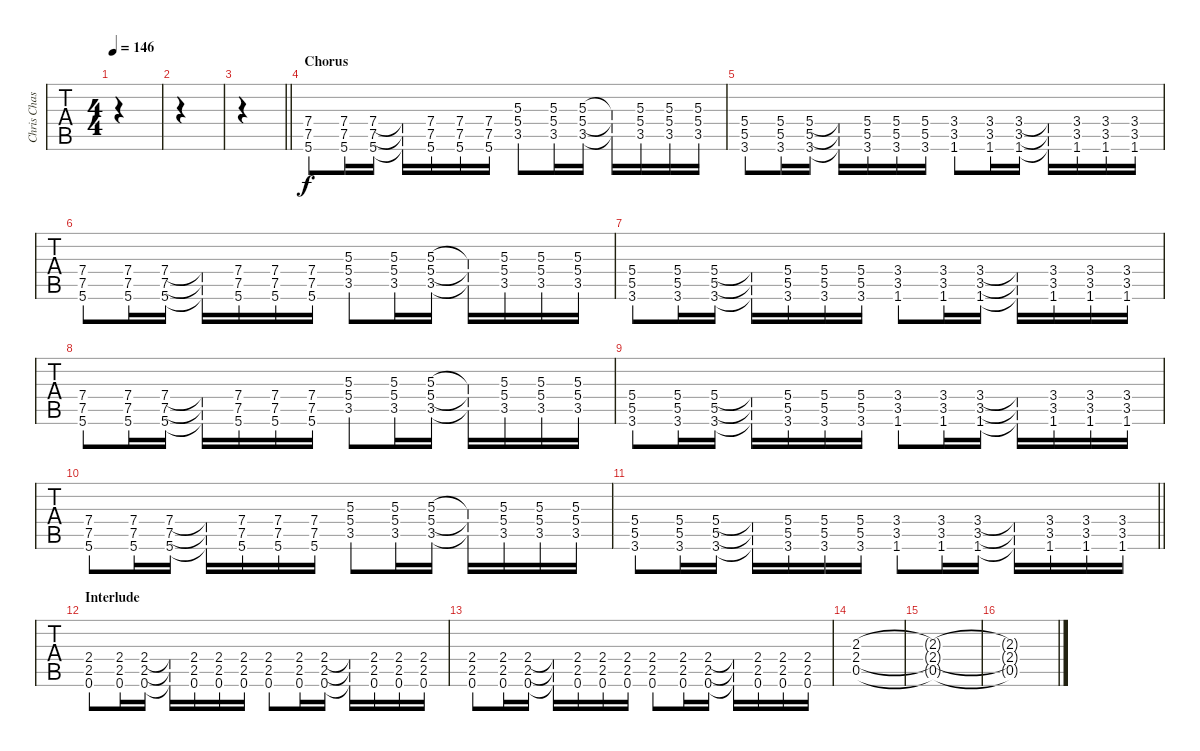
\track ("Chris Chasse - Guitar One" "Chris Chas") {instrument distortionguitar}
\staff {tabs}
\tuning (Eb4 Bb3 Gb3 Db3 Ab2 Eb2) {hide}
\ts (4 4)
\tempo 146
\clef g2
\ks c
|
|
\barLineRight lightlight
|
\section ("" "Chorus")
(7.4 7.5 5.6).8{dy f} (7.4 7.5 5.6).16 (7.4 7.5 5.6).16 (7.4{t} 7.5{t} 5.6{t}).16 (7.4 7.5 5.6).16 (7.4 7.5 5.6).16 (7.4 7.5 5.6).16 (5.3 5.4 3.5).8 (5.3 5.4 3.5).16 (5.3 5.4 3.5).16 (5.3{t} 5.4{t} 3.5{t}).16 (5.3 5.4 3.5).16 (5.3 5.4 3.5).16 (5.3 5.4 3.5).16 |
(5.4 5.5 3.6).8 (5.4 5.5 3.6).16 (5.4 5.5 3.6).16 (5.4{t} 5.5{t} 3.6{t}).16 (5.4 5.5 3.6).16 (5.4 5.5 3.6).16 (5.4 5.5 3.6).16 (3.4 3.5 1.6).8 (3.4 3.5 1.6).16 (3.4 3.5 1.6).16 (3.4{t} 3.5{t} 1.6{t}).16 (3.4 3.5 1.6).16 (3.4 3.5 1.6).16 (3.4 3.5 1.6).16 |
(7.4 7.5 5.6).8 (7.4 7.5 5.6).16 (7.4 7.5 5.6).16 (7.4{t} 7.5{t} 5.6{t}).16 (7.4 7.5 5.6).16 (7.4 7.5 5.6).16 (7.4 7.5 5.6).16 (5.3 5.4 3.5).8 (5.3 5.4 3.5).16 (5.3 5.4 3.5).16 (5.3{t} 5.4{t} 3.5{t}).16 (5.3 5.4 3.5).16 (5.3 5.4 3.5).16 (5.3 5.4 3.5).16 |
(5.4 5.5 3.6).8 (5.4 5.5 3.6).16 (5.4 5.5 3.6).16 (5.4{t} 5.5{t} 3.6{t}).16 (5.4 5.5 3.6).16 (5.4 5.5 3.6).16 (5.4 5.5 3.6).16 (3.4 3.5 1.6).8 (3.4 3.5 1.6).16 (3.4 3.5 1.6).16 (3.4{t} 3.5{t} 1.6{t}).16 (3.4 3.5 1.6).16 (3.4 3.5 1.6).16 (3.4 3.5 1.6).16 |
(7.4 7.5 5.6).8 (7.4 7.5 5.6).16 (7.4 7.5 5.6).16 (7.4{t} 7.5{t} 5.6{t}).16 (7.4 7.5 5.6).16 (7.4 7.5 5.6).16 (7.4 7.5 5.6).16 (5.3 5.4 3.5).8 (5.3 5.4 3.5).16 (5.3 5.4 3.5).16 (5.3{t} 5.4{t} 3.5{t}).16 (5.3 5.4 3.5).16 (5.3 5.4 3.5).16 (5.3 5.4 3.5).16 |
(5.4 5.5 3.6).8 (5.4 5.5 3.6).16 (5.4 5.5 3.6).16 (5.4{t} 5.5{t} 3.6{t}).16 (5.4 5.5 3.6).16 (5.4 5.5 3.6).16 (5.4 5.5 3.6).16 (3.4 3.5 1.6).8 (3.4 3.5 1.6).16 (3.4 3.5 1.6).16 (3.4{t} 3.5{t} 1.6{t}).16 (3.4 3.5 1.6).16 (3.4 3.5 1.6).16 (3.4 3.5 1.6).16 |
(7.4 7.5 5.6).8 (7.4 7.5 5.6).16 (7.4 7.5 5.6).16 (7.4{t} 7.5{t} 5.6{t}).16 (7.4 7.5 5.6).16 (7.4 7.5 5.6).16 (7.4 7.5 5.6).16 (5.3 5.4 3.5).8 (5.3 5.4 3.5).16 (5.3 5.4 3.5).16 (5.3{t} 5.4{t} 3.5{t}).16 (5.3 5.4 3.5).16 (5.3 5.4 3.5).16 (5.3 5.4 3.5).16 |
\barLineRight lightlight
(5.4 5.5 3.6).8 (5.4 5.5 3.6).16 (5.4 5.5 3.6).16 (5.4{t} 5.5{t} 3.6{t}).16 (5.4 5.5 3.6).16 (5.4 5.5 3.6).16 (5.4 5.5 3.6).16 (3.4 3.5 1.6).8 (3.4 3.5 1.6).16 (3.4 3.5 1.6).16 (3.4{t} 3.5{t} 1.6{t}).16 (3.4 3.5 1.6).16 (3.4 3.5 1.6).16 (3.4 3.5 1.6).16 |
\section ("" "Interlude")
(2.4 2.5 0.6).8 (2.4 2.5 0.6).16 (2.4 2.5 0.6).16 (2.4{t} 2.5{t} 0.6{t}).16 (2.4 2.5 0.6).16 (2.4 2.5 0.6).16 (2.4 2.5 0.6).16 (2.4 2.5 0.6).8 (2.4 2.5 0.6).16 (2.4 2.5 0.6).16 (2.4{t} 2.5{t} 0.6{t}).16 (2.4 2.5 0.6).16 (2.4 2.5 0.6).16 (2.4 2.5 0.6).16 |
(2.4 2.5 0.6).8 (2.4 2.5 0.6).16 (2.4 2.5 0.6).16 (2.4{t} 2.5{t} 0.6{t}).16 (2.4 2.5 0.6).16 (2.4 2.5 0.6).16 (2.4 2.5 0.6).16 (2.4 2.5 0.6).8 (2.4 2.5 0.6).16 (2.4 2.5 0.6).16 (2.4{t} 2.5{t} 0.6{t}).16 (2.4 2.5 0.6).16 (2.4 2.5 0.6).16 (2.4 2.5 0.6).16 |
(2.3 2.4 0.5).1 |
(2.3{t} 2.4{t} 0.5{t}).1 |
(2.3{t} 2.4{t} 0.5{t}).1
